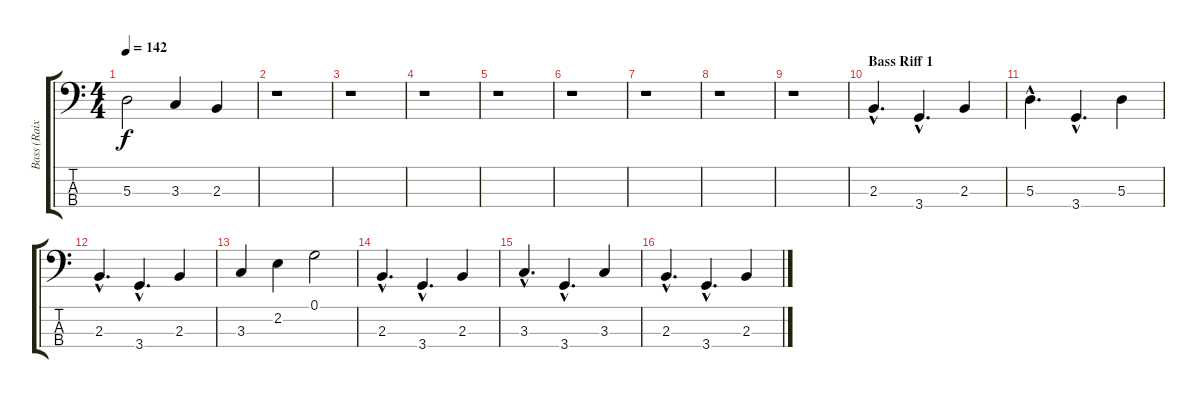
\track ("Bass (Raixx)" "Bass (Raix") {instrument electricbassfinger}
\staff {score tabs}
\tuning (G2 D2 A1 E1) {hide}
\ts (4 4)
\tempo 142
\clef f4
\ks c
5.3.2{dy f} 3.3.4 2.3.4 |
r.1 |
r.1 |
r.1 |
r.1 |
r.1 |
r.1 |
r.1 |
r.1 |
\section ("" "Bass Riff 1")
2.3{hac}.4{d} 3.4{hac}.4{d} 2.3.4 |
5.3{hac}.4{d} 3.4{hac}.4{d} 5.3.4 |
2.3{hac}.4{d} 3.4{hac}.4{d} 2.3.4 |
3.3.4 2.2.4 0.1.2 |
2.3{hac}.4{d} 3.4{hac}.4{d} 2.3.4 |
3.3{hac}.4{d} 3.4{hac}.4{d} 3.3.4 |
2.3{hac}.4{d} 3.4{hac}.4{d} 2.3.4
